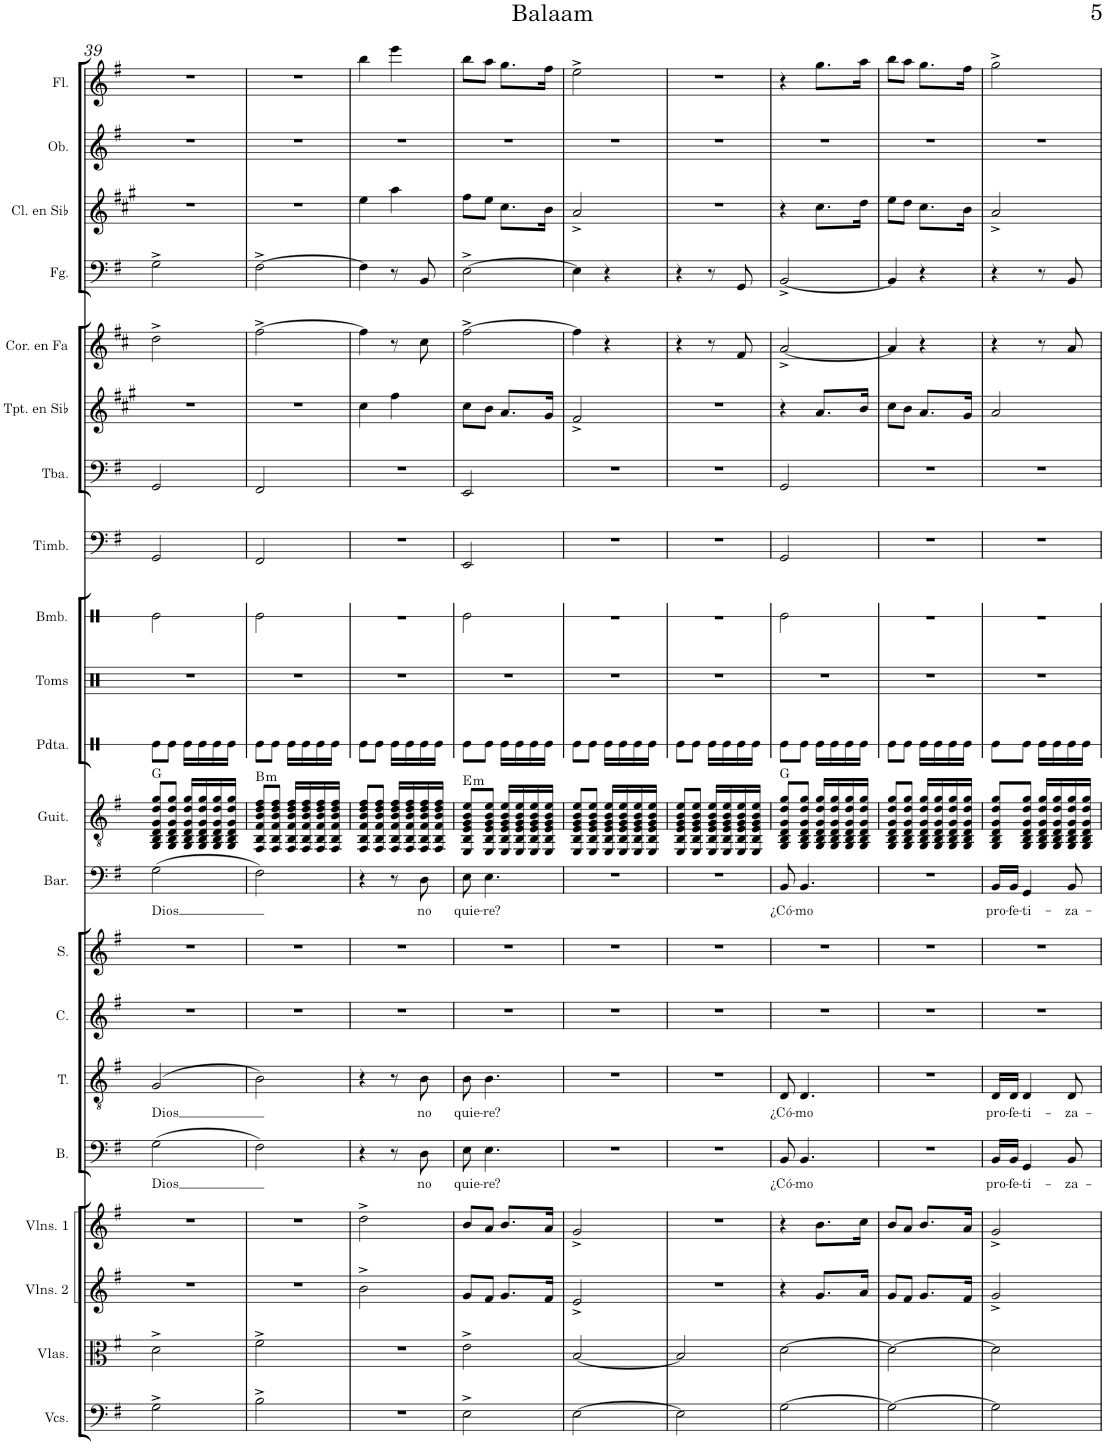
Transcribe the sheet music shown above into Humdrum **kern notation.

**kern	**kern	**kern	**kern	**kern	**text	**kern	**text	**kern	**kern	**kern	**text	**kern	**harte	**kern	**kern	**kern	**kern	**kern	**kern	**kern	**kern	**kern	**kern	**kern
*part21	*part20	*part19	*part18	*part17	*part17	*part16	*part16	*part15	*part14	*part13	*part13	*part12	*part12	*part11	*part10	*part9	*part8	*part7	*part6	*part5	*part4	*part3	*part2	*part1
*staff21	*staff20	*staff19	*staff18	*staff17	*staff17	*staff16	*staff16	*staff15	*staff14	*staff13	*staff13	*staff12	*	*staff11	*staff10	*staff9	*staff8	*staff7	*staff6	*staff5	*staff4	*staff3	*staff2	*staff1
*I"Violonchelos	*I"Violas	*I"Violines 2	*I"Violines 1	*I"Bajo	*	*I"Tenor	*	*I"Contralto	*I"Soprano	*I"Barítono	*	*I"Guitarra clásica	*	*I"Pandereta	*I"Toms	*I"Bombo	*I"Timbales	*I"Tuba	*I"Trompeta en Sib	*I"Trompa en Fa	*I"Fagot	*I"Clarinete en Sib	*I"Oboe	*I"Flauta
*I'Vcs.	*I'Vlas.	*I'Vlns. 2	*I'Vlns. 1	*I'B.	*	*I'T.	*	*I'C.	*I'S.	*I'Bar.	*	*I'Guit.	*	*I'Pdta.	*I'Toms	*I'Bmb.	*I'Timb.	*I'Tba.	*I'Tpt. en Sib	*	*I'Fg.	*I'Cl. en Sib	*I'Ob.	*I'Fl.
!!LO:PB:g=z
*clefF4	*clefC3	*clefG2	*clefG2	*clefF4	*	*clefGv2	*	*clefG2	*clefG2	*clefF4	*	*clefGv2	*	*clefX	*clefX	*clefX	*clefF4	*clefF4	*clefG2	*clefG2	*clefF4	*clefG2	*clefG2	*clefG2
*	*	*	*	*	*	*	*	*	*	*	*	*	*	*	*	*	*	*	*Trd1c2	*Trd4c7	*	*Trd1c2	*	*
*k[f#]	*k[f#]	*k[f#]	*k[f#]	*k[f#]	*	*k[f#]	*	*k[f#]	*k[f#]	*k[f#]	*	*k[f#]	*	*k[]	*k[]	*k[]	*k[f#]	*k[f#]	*k[f#c#g#]	*k[f#c#]	*k[f#]	*k[f#c#g#]	*k[f#]	*k[f#]
*M2/4	*M2/4	*M2/4	*M2/4	*M2/4	*	*M2/4	*	*M2/4	*M2/4	*M2/4	*	*M2/4	*	*M2/4	*M2/4	*M2/4	*M2/4	*M2/4	*M2/4	*M2/4	*M2/4	*M2/4	*M2/4	*M2/4
=39	=39	=39	=39	=39	=39	=39	=39	=39	=39	=39	=39	=39	=39	=39	=39	=39	=39	=39	=39	=39	=39	=39	=39	=39
!	!	!	!	!	!LO:LY:b	!	!LO:LY:b	!	!	!	!LO:LY:b	!	!	!	!	!	!	!	!	!	!	!	!	!
2G^\	2d^\	2r	2r	(2G\	Dios	(2G/	Dios	2r	2r	(2G\	Dios	8GG/ 8BB/ 8D/ 8G/ 8d/ 8g/L	G:maj	8Re\L	2r	2Re\	2GG/	2GG/	2r	2dd^\	2G^\	2r	2r	2r
.	.	.	.	.	.	.	.	.	.	.	.	8GG/ 8BB/ 8D/ 8G/ 8d/ 8g/J	.	8Re\J	.	.	.	.	.	.	.	.	.	.
.	.	.	.	.	.	.	.	.	.	.	.	16GG/ 16BB/ 16D/ 16G/ 16d/ 16g/LL	.	16Re\LL	.	.	.	.	.	.	.	.	.	.
.	.	.	.	.	.	.	.	.	.	.	.	16GG/ 16BB/ 16D/ 16G/ 16d/ 16g/	.	16Re\	.	.	.	.	.	.	.	.	.	.
.	.	.	.	.	.	.	.	.	.	.	.	16GG/ 16BB/ 16D/ 16G/ 16d/ 16g/	.	16Re\	.	.	.	.	.	.	.	.	.	.
.	.	.	.	.	.	.	.	.	.	.	.	16GG/ 16BB/ 16D/ 16G/ 16d/ 16g/JJ	.	16Re\JJ	.	.	.	.	.	.	.	.	.	.
=40	=40	=40	=40	=40	=40	=40	=40	=40	=40	=40	=40	=40	=40	=40	=40	=40	=40	=40	=40	=40	=40	=40	=40	=40
!	!	!	!	!	!	!	!	!	!	!	!	!	!LO:H:kt=m	!	!	!	!	!	!	!	!	!	!	!
2B^\	2f#^\	2r	2r	2F#\)	.	2B\)	.	2r	2r	2F#\)	.	8FF#/ 8BB/ 8F#/ 8B/ 8d/ 8f#/L	B:min	8Re\L	2r	2Re\	2FF#/	2FF#/	2r	[2ff#^\	[2F#^\	2r	2r	2r
.	.	.	.	.	.	.	.	.	.	.	.	8FF#/ 8BB/ 8F#/ 8B/ 8d/ 8f#/J	.	8Re\J	.	.	.	.	.	.	.	.	.	.
.	.	.	.	.	.	.	.	.	.	.	.	16FF#/ 16BB/ 16F#/ 16B/ 16d/ 16f#/LL	.	16Re\LL	.	.	.	.	.	.	.	.	.	.
.	.	.	.	.	.	.	.	.	.	.	.	16FF#/ 16BB/ 16F#/ 16B/ 16d/ 16f#/	.	16Re\	.	.	.	.	.	.	.	.	.	.
.	.	.	.	.	.	.	.	.	.	.	.	16FF#/ 16BB/ 16F#/ 16B/ 16d/ 16f#/	.	16Re\	.	.	.	.	.	.	.	.	.	.
.	.	.	.	.	.	.	.	.	.	.	.	16FF#/ 16BB/ 16F#/ 16B/ 16d/ 16f#/JJ	.	16Re\JJ	.	.	.	.	.	.	.	.	.	.
=41	=41	=41	=41	=41	=41	=41	=41	=41	=41	=41	=41	=41	=41	=41	=41	=41	=41	=41	=41	=41	=41	=41	=41	=41
2r	2r	2b^\	2dd^\	4r	.	4r	.	2r	2r	4r	.	8FF#/ 8BB/ 8F#/ 8B/ 8d/ 8f#/L	.	8Re\L	2r	2r	2r	2r	4cc#\	4ff#\]	4F#\]	4ee\	2r	4bb\
.	.	.	.	.	.	.	.	.	.	.	.	8FF#/ 8BB/ 8F#/ 8B/ 8d/ 8f#/J	.	8Re\J	.	.	.	.	.	.	.	.	.	.
.	.	.	.	8r	.	8r	.	.	.	8r	.	16FF#/ 16BB/ 16F#/ 16B/ 16d/ 16f#/LL	.	16Re\LL	.	.	.	.	4ff#\	8r	8r	4aa\	.	4eee\
.	.	.	.	.	.	.	.	.	.	.	.	16FF#/ 16BB/ 16F#/ 16B/ 16d/ 16f#/	.	16Re\	.	.	.	.	.	.	.	.	.	.
!	!	!	!	!	!LO:LY:b	!	!LO:LY:b	!	!	!	!LO:LY:b	!	!	!	!	!	!	!	!	!	!	!	!	!
.	.	.	.	8D\	no	8B\	no	.	.	8D\	no	16FF#/ 16BB/ 16F#/ 16B/ 16d/ 16f#/	.	16Re\	.	.	.	.	.	8cc#\	8BB/	.	.	.
.	.	.	.	.	.	.	.	.	.	.	.	16FF#/ 16BB/ 16F#/ 16B/ 16d/ 16f#/JJ	.	16Re\JJ	.	.	.	.	.	.	.	.	.	.
=42	=42	=42	=42	=42	=42	=42	=42	=42	=42	=42	=42	=42	=42	=42	=42	=42	=42	=42	=42	=42	=42	=42	=42	=42
!	!	!	!	!	!LO:LY:b	!	!LO:LY:b	!	!	!	!LO:LY:b	!	!LO:H:kt=m	!	!	!	!	!	!	!	!	!	!	!
2E^\	2e^\	8g/L	8b/L	8E\	quie-	8B\	quie-	2r	2r	8E\	quie-	8EE/ 8BB/ 8E/ 8G/ 8B/ 8e/L	E:min	8Re\L	2r	2Re\	2EE/	2EE/	8cc#\L	[2ff#^\	[2E^\	8ff#\L	2r	8bb\L
!	!	!	!	!	!LO:LY:b	!	!LO:LY:b	!	!	!	!LO:LY:b	!	!	!	!	!	!	!	!	!	!	!	!	!
.	.	8f#/J	8a/J	4.E\	-re?	4.B\	-re?	.	.	4.E\	-re?	8EE/ 8BB/ 8E/ 8G/ 8B/ 8e/J	.	8Re\J	.	.	.	.	8b\J	.	.	8ee\J	.	8aa\J
.	.	8.g/L	8.b/L	.	.	.	.	.	.	.	.	16EE/ 16BB/ 16E/ 16G/ 16B/ 16e/LL	.	16Re\LL	.	.	.	.	8.a/L	.	.	8.cc#\L	.	8.gg\L
.	.	.	.	.	.	.	.	.	.	.	.	16EE/ 16BB/ 16E/ 16G/ 16B/ 16e/	.	16Re\	.	.	.	.	.	.	.	.	.	.
.	.	.	.	.	.	.	.	.	.	.	.	16EE/ 16BB/ 16E/ 16G/ 16B/ 16e/	.	16Re\	.	.	.	.	.	.	.	.	.	.
.	.	16f#/Jk	16a/Jk	.	.	.	.	.	.	.	.	16EE/ 16BB/ 16E/ 16G/ 16B/ 16e/JJ	.	16Re\JJ	.	.	.	.	16g#/Jk	.	.	16b\Jk	.	16ff#\Jk
=43	=43	=43	=43	=43	=43	=43	=43	=43	=43	=43	=43	=43	=43	=43	=43	=43	=43	=43	=43	=43	=43	=43	=43	=43
[2E\	[2B/	2e^/	2g^/	2r	.	2r	.	2r	2r	2r	.	8EE/ 8BB/ 8E/ 8G/ 8B/ 8e/L	.	8Re\L	2r	2r	2r	2r	2f#^/	4ff#\]	4E\]	2a^/	2r	2ee^\
.	.	.	.	.	.	.	.	.	.	.	.	8EE/ 8BB/ 8E/ 8G/ 8B/ 8e/J	.	8Re\J	.	.	.	.	.	.	.	.	.	.
.	.	.	.	.	.	.	.	.	.	.	.	16EE/ 16BB/ 16E/ 16G/ 16B/ 16e/LL	.	16Re\LL	.	.	.	.	.	4r	4r	.	.	.
.	.	.	.	.	.	.	.	.	.	.	.	16EE/ 16BB/ 16E/ 16G/ 16B/ 16e/	.	16Re\	.	.	.	.	.	.	.	.	.	.
.	.	.	.	.	.	.	.	.	.	.	.	16EE/ 16BB/ 16E/ 16G/ 16B/ 16e/	.	16Re\	.	.	.	.	.	.	.	.	.	.
.	.	.	.	.	.	.	.	.	.	.	.	16EE/ 16BB/ 16E/ 16G/ 16B/ 16e/JJ	.	16Re\JJ	.	.	.	.	.	.	.	.	.	.
=44	=44	=44	=44	=44	=44	=44	=44	=44	=44	=44	=44	=44	=44	=44	=44	=44	=44	=44	=44	=44	=44	=44	=44	=44
2E\]	2B/]	2r	2r	2r	.	2r	.	2r	2r	2r	.	8EE/ 8BB/ 8E/ 8G/ 8B/ 8e/L	.	8Re\L	2r	2r	2r	2r	2r	4r	4r	2r	2r	2r
.	.	.	.	.	.	.	.	.	.	.	.	8EE/ 8BB/ 8E/ 8G/ 8B/ 8e/J	.	8Re\J	.	.	.	.	.	.	.	.	.	.
.	.	.	.	.	.	.	.	.	.	.	.	16EE/ 16BB/ 16E/ 16G/ 16B/ 16e/LL	.	16Re\LL	.	.	.	.	.	8r	8r	.	.	.
.	.	.	.	.	.	.	.	.	.	.	.	16EE/ 16BB/ 16E/ 16G/ 16B/ 16e/	.	16Re\	.	.	.	.	.	.	.	.	.	.
.	.	.	.	.	.	.	.	.	.	.	.	16EE/ 16BB/ 16E/ 16G/ 16B/ 16e/	.	16Re\	.	.	.	.	.	8f#/	8GG/	.	.	.
.	.	.	.	.	.	.	.	.	.	.	.	16EE/ 16BB/ 16E/ 16G/ 16B/ 16e/JJ	.	16Re\JJ	.	.	.	.	.	.	.	.	.	.
=45	=45	=45	=45	=45	=45	=45	=45	=45	=45	=45	=45	=45	=45	=45	=45	=45	=45	=45	=45	=45	=45	=45	=45	=45
!	!	!	!	!	!LO:LY:b	!	!LO:LY:b	!	!	!	!LO:LY:b	!	!	!	!	!	!	!	!	!	!	!	!	!
[2G\	[2d\	4r	4r	8BB/	¿Có-	8D/	¿Có-	2r	2r	8BB/	¿Có-	8GG/ 8BB/ 8D/ 8G/ 8d/ 8g/L	G:maj	8Re\L	2r	2Re\	2GG/	2GG/	4r	[2a^/	[2BB^/	4r	2r	4r
!	!	!	!	!	!LO:LY:b	!	!LO:LY:b	!	!	!	!LO:LY:b	!	!	!	!	!	!	!	!	!	!	!	!	!
.	.	.	.	4.BB/	-mo	4.D/	-mo	.	.	4.BB/	-mo	8GG/ 8BB/ 8D/ 8G/ 8d/ 8g/J	.	8Re\J	.	.	.	.	.	.	.	.	.	.
.	.	8.g/L	8.b\L	.	.	.	.	.	.	.	.	16GG/ 16BB/ 16D/ 16G/ 16d/ 16g/LL	.	16Re\LL	.	.	.	.	8.a/L	.	.	8.cc#\L	.	8.gg\L
.	.	.	.	.	.	.	.	.	.	.	.	16GG/ 16BB/ 16D/ 16G/ 16d/ 16g/	.	16Re\	.	.	.	.	.	.	.	.	.	.
.	.	.	.	.	.	.	.	.	.	.	.	16GG/ 16BB/ 16D/ 16G/ 16d/ 16g/	.	16Re\	.	.	.	.	.	.	.	.	.	.
.	.	16a/Jk	16cc\Jk	.	.	.	.	.	.	.	.	16GG/ 16BB/ 16D/ 16G/ 16d/ 16g/JJ	.	16Re\JJ	.	.	.	.	16b/Jk	.	.	16dd\Jk	.	16aa\Jk
=46	=46	=46	=46	=46	=46	=46	=46	=46	=46	=46	=46	=46	=46	=46	=46	=46	=46	=46	=46	=46	=46	=46	=46	=46
2G\_	2d\_	8g/L	8b/L	2r	.	2r	.	2r	2r	2r	.	8GG/ 8BB/ 8D/ 8G/ 8d/ 8g/L	.	8Re\L	2r	2r	2r	2r	8cc#\L	4a/]	4BB/]	8ee\L	2r	8bb\L
.	.	8f#/J	8a/J	.	.	.	.	.	.	.	.	8GG/ 8BB/ 8D/ 8G/ 8d/ 8g/J	.	8Re\J	.	.	.	.	8b\J	.	.	8dd\J	.	8aa\J
.	.	8.g/L	8.b/L	.	.	.	.	.	.	.	.	16GG/ 16BB/ 16D/ 16G/ 16d/ 16g/LL	.	16Re\LL	.	.	.	.	8.a/L	4r	4r	8.cc#\L	.	8.gg\L
.	.	.	.	.	.	.	.	.	.	.	.	16GG/ 16BB/ 16D/ 16G/ 16d/ 16g/	.	16Re\	.	.	.	.	.	.	.	.	.	.
.	.	.	.	.	.	.	.	.	.	.	.	16GG/ 16BB/ 16D/ 16G/ 16d/ 16g/	.	16Re\	.	.	.	.	.	.	.	.	.	.
.	.	16f#/Jk	16a/Jk	.	.	.	.	.	.	.	.	16GG/ 16BB/ 16D/ 16G/ 16d/ 16g/JJ	.	16Re\JJ	.	.	.	.	16g#/Jk	.	.	16b\Jk	.	16ff#\Jk
=47	=47	=47	=47	=47	=47	=47	=47	=47	=47	=47	=47	=47	=47	=47	=47	=47	=47	=47	=47	=47	=47	=47	=47	=47
!	!	!	!	!	!LO:LY:b	!	!LO:LY:b	!	!	!	!LO:LY:b	!	!	!	!	!	!	!	!	!	!	!	!	!
2G\]	2d\]	2g^/	2g^/	16BB/LL	pro-	16D/LL	pro-	2r	2r	16BB/LL	pro-	8GG/ 8BB/ 8D/ 8G/ 8d/ 8g/L	.	8Re\L	2r	2r	2r	2r	2a/	4r	4r	2a^/	2r	2gg^\
!	!	!	!	!	!LO:LY:b	!	!LO:LY:b	!	!	!	!LO:LY:b	!	!	!	!	!	!	!	!	!	!	!	!	!
.	.	.	.	16BB/JJ	-fe-	16D/JJ	-fe-	.	.	16BB/JJ	-fe-	.	.	.	.	.	.	.	.	.	.	.	.	.
!	!	!	!	!	!LO:LY:b	!	!LO:LY:b	!	!	!	!LO:LY:b	!	!	!	!	!	!	!	!	!	!	!	!	!
.	.	.	.	4GG/	-ti-	4D/	-ti-	.	.	4GG/	-ti-	8GG/ 8BB/ 8D/ 8G/ 8d/ 8g/J	.	8Re\J	.	.	.	.	.	.	.	.	.	.
.	.	.	.	.	.	.	.	.	.	.	.	16GG/ 16BB/ 16D/ 16G/ 16d/ 16g/LL	.	16Re\LL	.	.	.	.	.	8r	8r	.	.	.
.	.	.	.	.	.	.	.	.	.	.	.	16GG/ 16BB/ 16D/ 16G/ 16d/ 16g/	.	16Re\	.	.	.	.	.	.	.	.	.	.
!	!	!	!	!	!LO:LY:b	!	!LO:LY:b	!	!	!	!LO:LY:b	!	!	!	!	!	!	!	!	!	!	!	!	!
.	.	.	.	8BB/	-za-	8D/	-za-	.	.	8BB/	-za-	16GG/ 16BB/ 16D/ 16G/ 16d/ 16g/	.	16Re\	.	.	.	.	.	8a/	8BB/	.	.	.
.	.	.	.	.	.	.	.	.	.	.	.	16GG/ 16BB/ 16D/ 16G/ 16d/ 16g/JJ	.	16Re\JJ	.	.	.	.	.	.	.	.	.	.
=	=	=	=	=	=	=	=	=	=	=	=	=	=	=	=	=	=	=	=	=	=	=	=	=
*-	*-	*-	*-	*-	*-	*-	*-	*-	*-	*-	*-	*-	*-	*-	*-	*-	*-	*-	*-	*-	*-	*-	*-	*-
